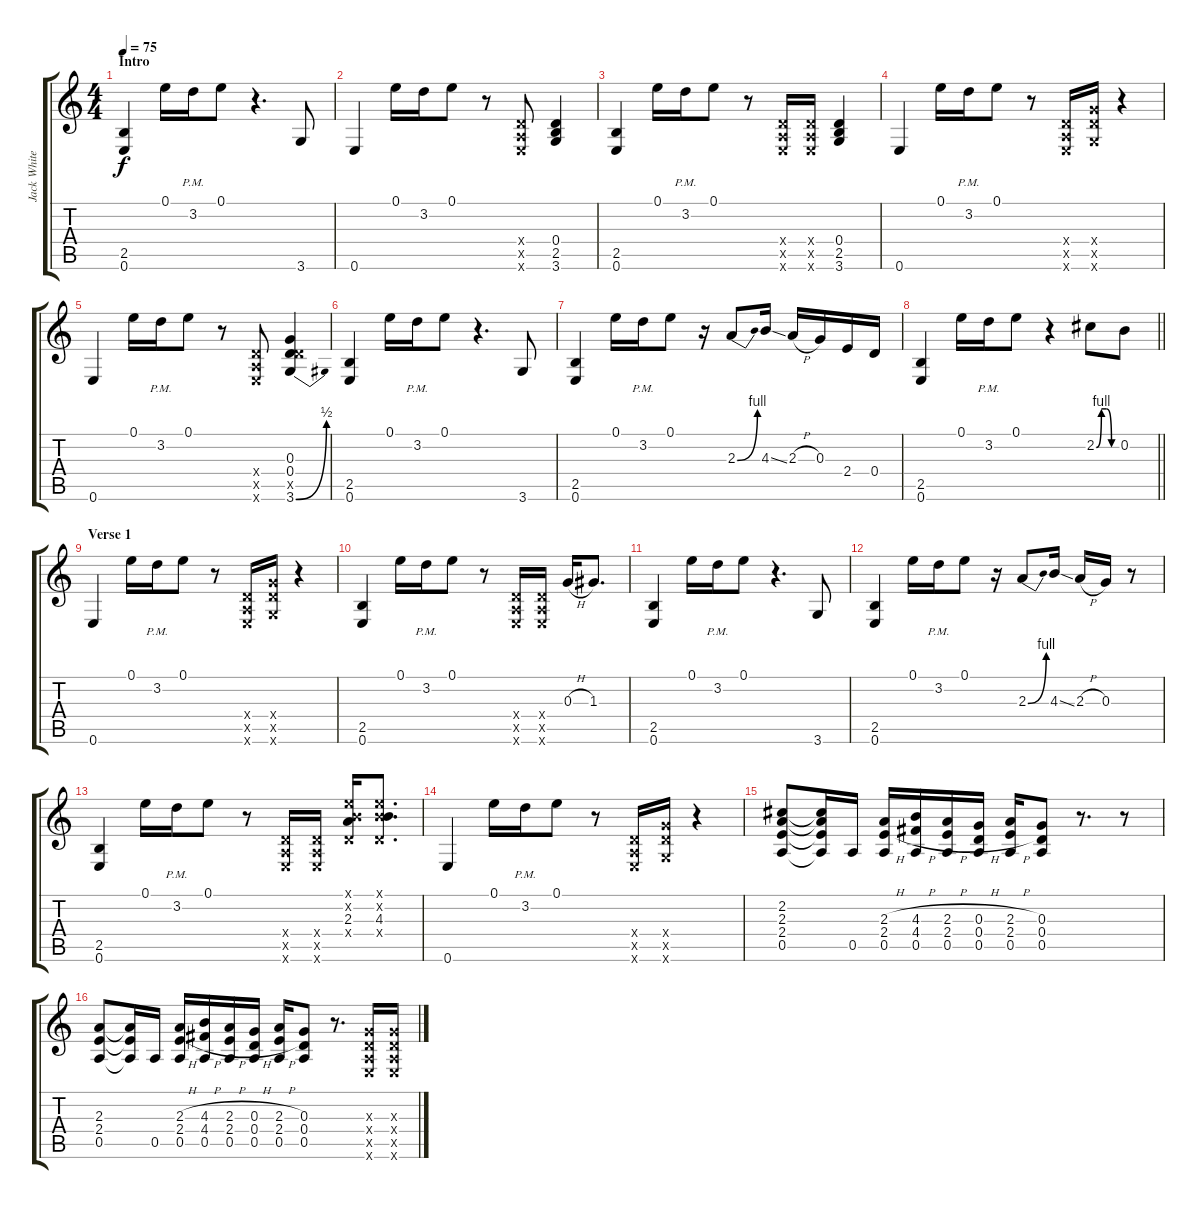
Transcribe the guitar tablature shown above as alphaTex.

\track ("Jack White" "Jack White") {instrument overdrivenguitar}
\staff {score tabs}
\tuning (E4 B3 G3 D3 A2 E2) {hide}
\ts (4 4)
\section ("" "Intro")
\tempo 75
\clef g2
\ks c
(2.5 0.6).4{dy f instrument overdrivenguitar} 0.1.16 3.2{pm}.16 0.1.8 r.4{d} 3.6.8 |
0.6.4 0.1.16 3.2.16 0.1.8 r.8 (0.4{x} 0.5{x} 0.6{x}).8 (0.4 2.5 3.6).4 |
(2.5 0.6).4 0.1.16 3.2{pm}.16 0.1.8 r.8 (0.4{x} 0.5{x} 0.6{x}).16 (0.4{x} 0.5{x} 0.6{x}).16 (0.4 2.5 3.6).4 |
0.6.4 0.1.16 3.2{pm}.16 0.1.8 r.8 (0.4{x} 0.5{x} 0.6{x}).16 (5.4{x} 5.5{x} 3.6{x}).16 r.4 |
0.6.4 0.1.16 3.2{pm}.16 0.1.8 r.8 (0.4{x} 0.5{x} 0.6{x}).8 (0.3 0.4 5.5{x} 3.6{be (bend 0 0 60 2)}).4 |
(2.5 0.6).4 0.1.16 3.2{pm}.16 0.1.8 r.4{d} 3.6.8 |
(2.5 0.6).4 0.1.16 3.2{pm}.16 0.1.8 r.16 2.3{be (bend 0 0 60 4)}.8 4.3{ss}.16 2.3{h}.16 0.3.16 2.4.16 0.4.16 |
\barLineRight lightlight
(2.5 0.6).4 0.1.16 3.2{pm}.16 0.1.8 r.4 2.2{be (custom 0 0 15 4 30 4 45 0 60 0)}.8 0.2.8 |
\section ("" "Verse 1")
0.6.4 0.1.16 3.2{pm}.16 0.1.8 r.8 (0.4{x} 0.5{x} 0.6{x}).16 (5.4{x} 5.5{x} 3.6{x}).16 r.4 |
(2.5 0.6).4 0.1.16 3.2{pm}.16 0.1.8 r.8 (0.4{x} 0.5{x} 0.6{x}).16 (0.4{x} 0.5{x} 0.6{x}).16 0.3{h}.16 1.3.8{d} |
(2.5 0.6).4 0.1.16 3.2{pm}.16 0.1.8 r.4{d} 3.6.8 |
(2.5 0.6).4 0.1.16 3.2{pm}.16 0.1.8 r.16 2.3{be (bend 0 0 60 4)}.8 4.3{ss}.16 2.3{h}.16 0.3.16 r.8 |
(2.5 0.6).4 0.1.16 3.2{pm}.16 0.1.8 r.8 (0.4{x} 0.5{x} 0.6{x}).16 (0.4{x} 0.5{x} 0.6{x}).16 (0.1{x} 0.2{x} 2.3 0.4{x}).16 (0.1{x} 0.2{x} 4.3 0.4{x}).8{d} |
0.6.4 0.1.16 3.2{pm}.16 0.1.8 r.8 (0.4{x} 0.5{x} 0.6{x}).16 (5.4{x} 5.5{x} 3.6{x}).16 r.4 |
(2.2 2.3 2.4 0.5).8 (2.2{t} 2.3{t} 2.4{t} 0.5{t}).16 0.5.16 (2.3{h} 2.4{h} 0.5).16 (4.3{h} 4.4{h} 0.5).16 (2.3{h} 2.4{h} 0.5).16 (0.3{h} 0.4{h} 0.5).16 (2.3{h} 2.4{h} 0.5).16 (0.3 0.4 0.5).8 r.8{d} r.8 |
(2.3 2.4 0.5).8 (2.3{t} 2.4{t} 0.5{t}).16 0.5.16 (2.3{h} 2.4{h} 0.5).16 (4.3{h} 4.4{h} 0.5).16 (2.3{h} 2.4{h} 0.5).16 (0.3{h} 0.4{h} 0.5).16 (2.3{h} 2.4{h} 0.5).16 (0.3 0.4 0.5).8 r.8{d} (0.3{x} 0.4{x} 0.5{x} 0.6{x}).16 (0.3{x} 0.4{x} 0.5{x} 0.6{x}).16
